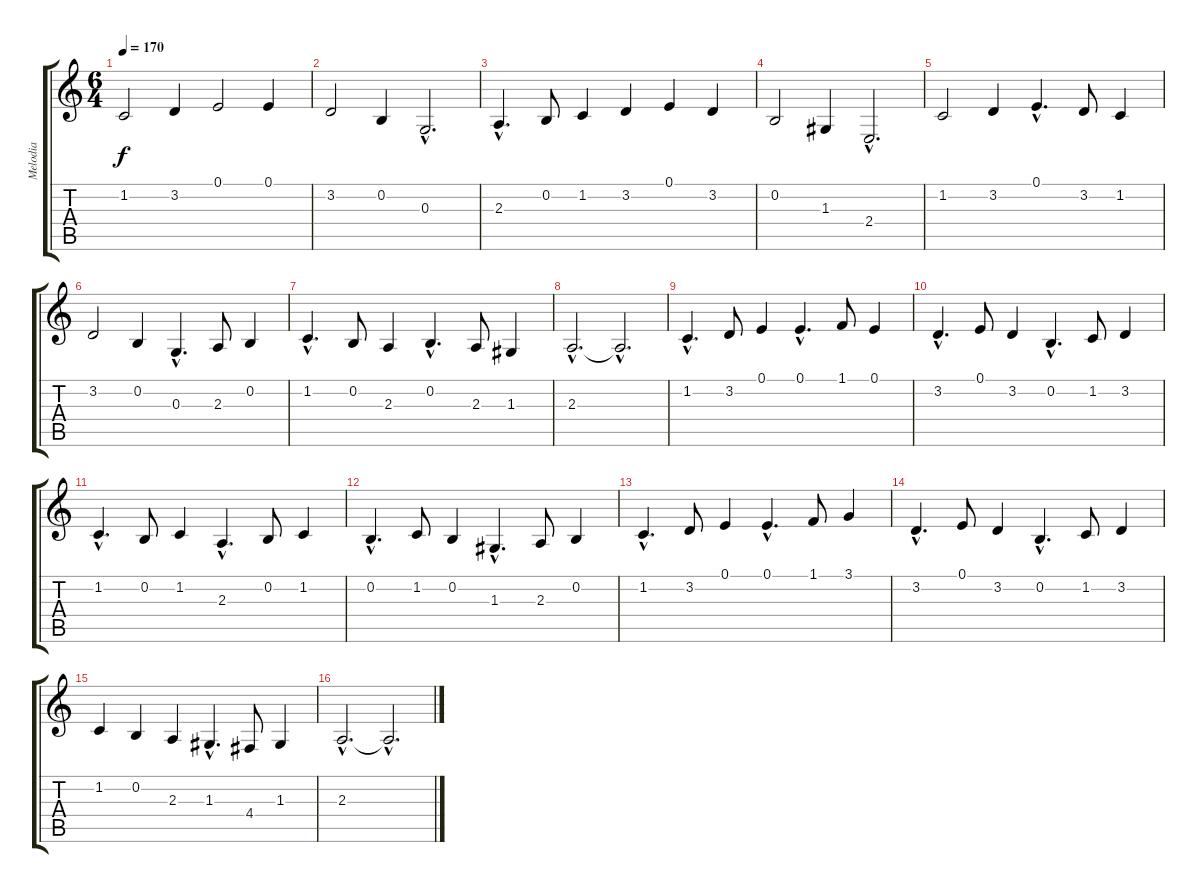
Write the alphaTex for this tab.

\track ("Melodia" "Melodia") {instrument recorder}
\staff {score tabs}
\tuning (E4 B3 G3 D3 A2 E2) {hide}
\ts (6 4)
\tempo 170
\clef g2
\ks c
1.2.2{dy f instrument recorder} 3.2.4 0.1.2 0.1.4 |
3.2.2 0.2.4 0.3{hac}.2{d} |
2.3{hac}.4{d} 0.2.8 1.2.4 3.2.4 0.1.4 3.2.4 |
0.2.2 1.3.4 2.4{hac}.2{d} |
1.2.2 3.2.4 0.1{hac}.4{d} 3.2.8 1.2.4 |
3.2.2 0.2.4 0.3{hac}.4{d} 2.3.8 0.2.4 |
1.2{hac}.4{d} 0.2.8 2.3.4 0.2{hac}.4{d} 2.3.8 1.3.4 |
2.3{hac}.2{d} 2.3{hac t}.2{d} |
1.2{hac}.4{d} 3.2.8 0.1.4 0.1{hac}.4{d} 1.1.8 0.1.4 |
3.2{hac}.4{d} 0.1.8 3.2.4 0.2{hac}.4{d} 1.2.8 3.2.4 |
1.2{hac}.4{d} 0.2.8 1.2.4 2.3{hac}.4{d} 0.2.8 1.2.4 |
0.2{hac}.4{d} 1.2.8 0.2.4 1.3{hac}.4{d} 2.3.8 0.2.4 |
1.2{hac}.4{d} 3.2.8 0.1.4 0.1{hac}.4{d} 1.1.8 3.1.4 |
3.2{hac}.4{d} 0.1.8 3.2.4 0.2{hac}.4{d} 1.2.8 3.2.4 |
1.2.4 0.2.4 2.3.4 1.3{hac}.4{d} 4.4.8 1.3.4 |
2.3{hac}.2{d} 2.3{hac t}.2{d}
